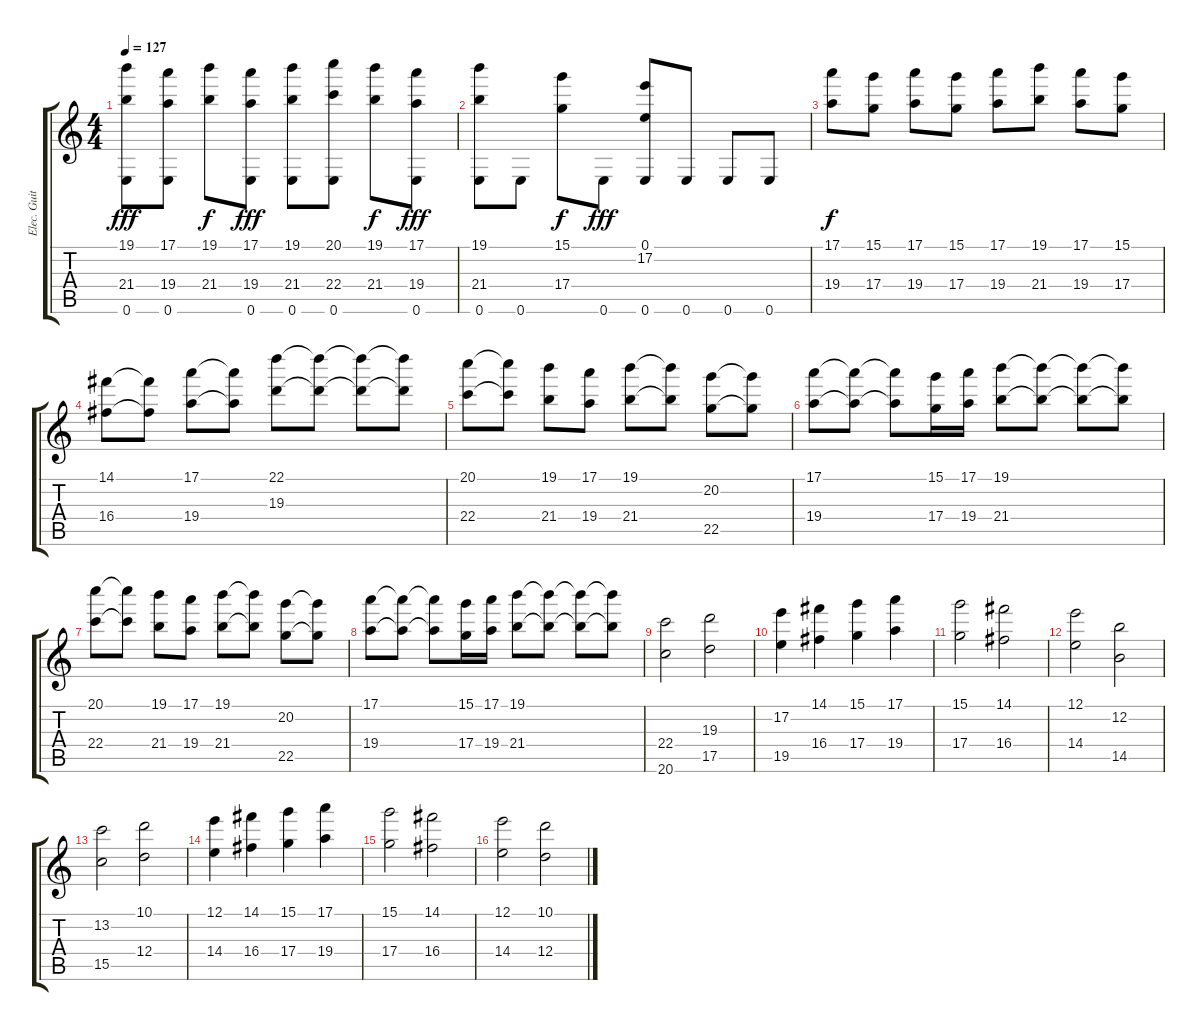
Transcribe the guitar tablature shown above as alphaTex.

\track ("Elec. Guitar 1/2" "Elec. Guit") {instrument overdrivenguitar}
\staff {score tabs}
\tuning (E4 B3 G3 D3 A2 E2) {hide}
\ts (4 4)
\tempo 127
\clef g2
\ks c
(19.1 21.4 0.6).8{dy fff} (17.1 19.4 0.6).8 (19.1 21.4).8{dy f} (17.1 19.4 0.6).8{dy fff} (19.1 21.4 0.6).8 (20.1 22.4 0.6).8 (19.1 21.4).8{dy f} (17.1 19.4 0.6).8{dy fff} |
(19.1 21.4 0.6).8 0.6.8 (15.1 17.4).8{dy f} 0.6.8{dy fff} (0.1 17.2 0.6).8 0.6.8 0.6.8 0.6.8 |
(17.1 19.4).8{dy f} (15.1 17.4).8 (17.1 19.4).8 (15.1 17.4).8 (17.1 19.4).8 (19.1 21.4).8 (17.1 19.4).8 (15.1 17.4).8 |
(14.1 16.4).8 (14.1{t} 16.4{t}).8 (17.1 19.4).8 (17.1{t} 19.4{t}).8 (22.1 19.3).8 (22.1{t} 19.3{t}).8 (22.1{t} 19.3{t}).8 (22.1{t} 19.3{t}).8 |
(20.1 22.4).8 (20.1{t} 22.4{t}).8 (19.1 21.4).8 (17.1 19.4).8 (19.1 21.4).8 (19.1{t} 21.4{t}).8 (20.2 22.5).8 (20.2{t} 22.5{t}).8 |
(17.1 19.4).8 (17.1{t} 19.4{t}).8 (17.1{t} 19.4{t}).8 (15.1 17.4).16 (17.1 19.4).16 (19.1 21.4).8 (19.1{t} 21.4{t}).8 (19.1{t} 21.4{t}).8 (19.1{t} 21.4{t}).8 |
(20.1 22.4).8 (20.1{t} 22.4{t}).8 (19.1 21.4).8 (17.1 19.4).8 (19.1 21.4).8 (19.1{t} 21.4{t}).8 (20.2 22.5).8 (20.2{t} 22.5{t}).8 |
(17.1 19.4).8 (17.1{t} 19.4{t}).8 (17.1{t} 19.4{t}).8 (15.1 17.4).16 (17.1 19.4).16 (19.1 21.4).8 (19.1{t} 21.4{t}).8 (19.1{t} 21.4{t}).8 (19.1{t} 21.4{t}).8 |
(22.4 20.6).2 (19.3 17.5).2 |
(17.2 19.5).4 (14.1 16.4).4 (15.1 17.4).4 (17.1 19.4).4 |
(15.1 17.4).2 (14.1 16.4).2 |
(12.1 14.4).2 (12.2 14.5).2 |
(13.2 15.5).2 (10.1 12.4).2 |
(12.1 14.4).4 (14.1 16.4).4 (15.1 17.4).4 (17.1 19.4).4 |
(15.1 17.4).2 (14.1 16.4).2 |
(12.1 14.4).2 (10.1 12.4).2
